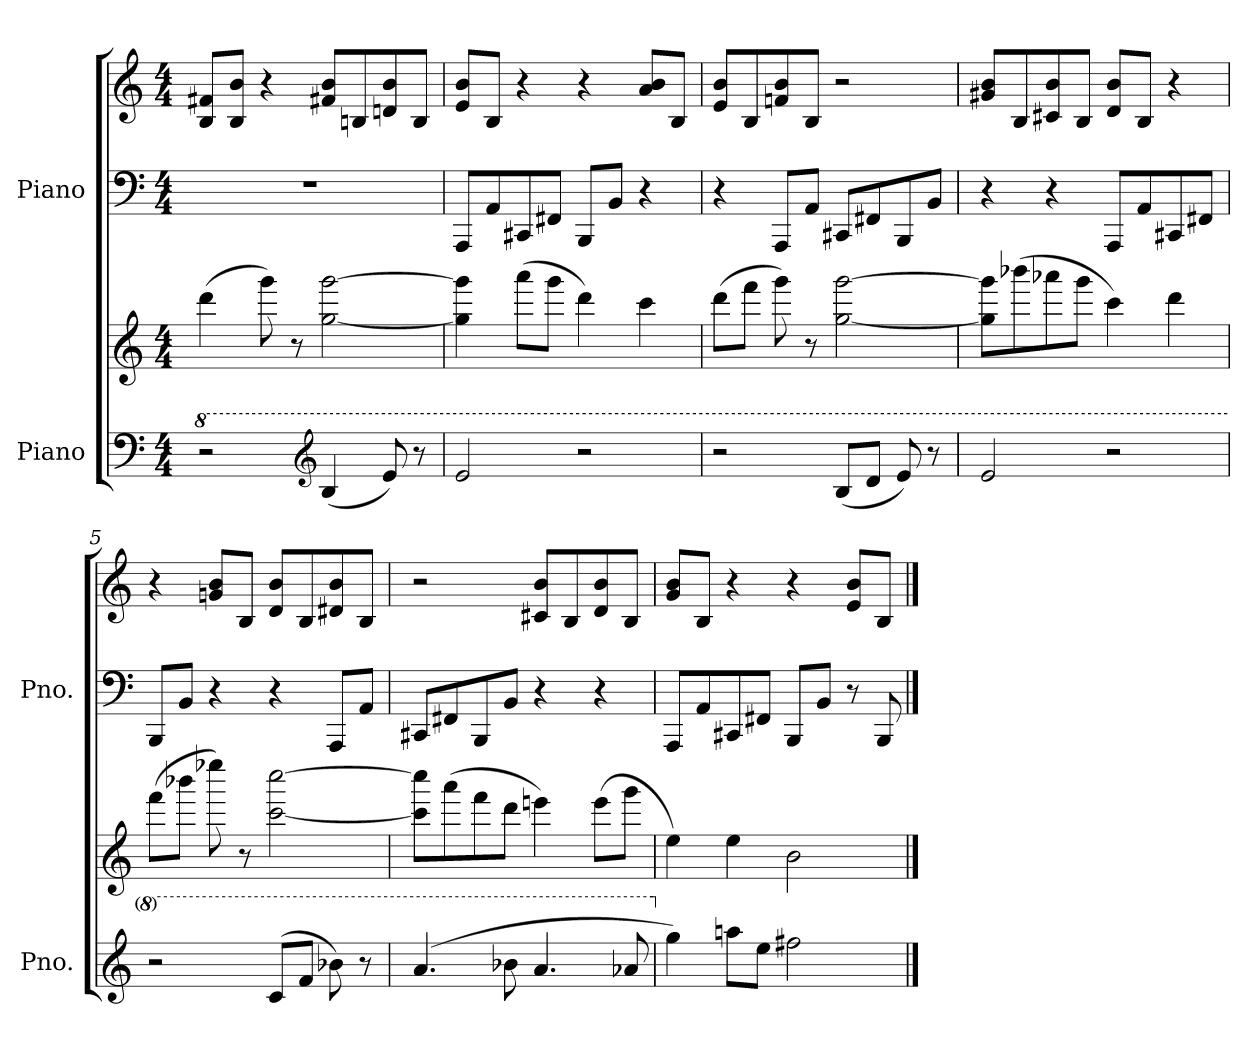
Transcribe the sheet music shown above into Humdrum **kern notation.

**kern	**kern	**kern	**kern
*part4	*part3	*part2	*part1
*staff4	*staff3	*staff2	*staff1
*I"Piano	*	*I"Piano	*
*I'Pno.	*	*I'Pno.	*
*clefF4	*clefG2	*clefF4	*clefG2
*k[]	*k[]	*k[]	*k[]
*C:	*C:	*C:	*C:
*M4/4	*M4/4	*M4/4	*M4/4
*8va	*	*	*
=1	=1	=1	=1
2r	(4ddd	1r	8B 8f#XL
.	.	.	8B 8bJ
.	8ggg)	.	4r
.	8r	.	.
*clefG2	*	*	*
(4b	[2gg [2ggg	.	8f#X 8bL
.	.	.	8Bn
8ee)	.	.	8dn 8b
8r	.	.	8BJ
=2	=2	=2	=2
2ee	4gg] 4ggg]	8AAAL	8e 8bL
.	.	8AA	8BJ
.	(8aaaL	8CC#X	4r
.	8gggJ	8FF#XJ	.
2r	4ddd)	8BBBL	4r
.	.	8BBJ	.
.	4ccc	4r	8a 8bL
.	.	.	8BJ
=3	=3	=3	=3
2r	(8dddL	4r	8e 8bL
.	8fffJ	.	8B
.	8ggg)	8AAAL	8fn 8b
.	8r	8AAJ	8BJ
(8bL	[2gg [2ggg	8CC#XL	2r
8ddJ	.	8FF#X	.
8ee)	.	8BBB	.
8r	.	8BBJ	.
=4	=4	=4	=4
2ee	8gg] 8ggg]L	4r	8g#X 8bL
.	(8bbb-X	.	8B
.	8aaa-X	4r	8c#X 8b
.	8gggJ	.	8BJ
2r	4ccc)	8AAAL	8d 8bL
.	.	8AA	8BJ
.	4ddd	8CC#X	4r
.	.	8FF#XJ	.
=5	=5	=5	=5
2r	(8fffL	8BBBL	4r
.	8bbb-XJ	8BBJ	.
.	8eeee-X)	4r	8gn 8bL
.	8r	.	8BJ
(8ccL	[2ccc [2cccc	4r	8d 8bL
8ffJ	.	.	8B
8bb-X)	.	8AAAL	8d#X 8b
8r	.	8AAJ	8BJ
=6	=6	=6	=6
(4.aa	8ccc] 8cccc]L	8CC#XL	2r
.	(8aaa	8FF#X	.
.	8fff	8BBB	.
8bb-X	8dddJ	8BBJ	.
4.aa	4eeen)	4r	8c#X 8bL
.	.	.	8B
.	(8eeeL	4r	8d 8b
8aa-X	8gggJ	.	8BJ
=7	=7	=7	=7
*X8va	*	*	*
4gg)	4ee)	8AAAL	8g 8bL
.	.	8AA	8BJ
8aanL	4ee	8CC#X	4r
8eeJ	.	8FF#XJ	.
2ff#X	2b	8BBBL	4r
.	.	8BBJ	.
.	.	8r	8e 8bL
.	.	8BBB	8BJ
==	==	==	==
*-	*-	*-	*-
